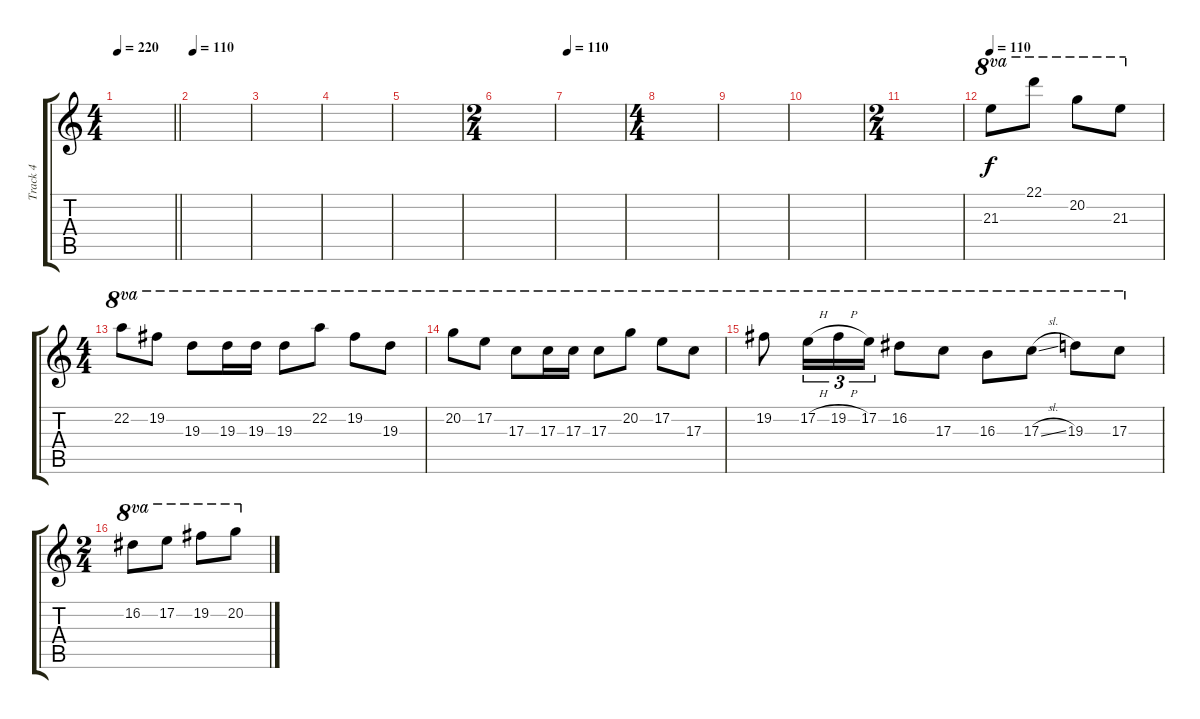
\track ("Track 4" "Track 4") {instrument distortionguitar}
\staff {score tabs}
\tuning (E4 B3 G3 D3 A2 E2) {hide}
\ts (4 4)
\tempo 220
\clef g2
\barLineRight lightlight
\ks c
|
\tempo 110
|
|
|
|
\ts (2 4)
|
\tempo 110
|
\ts (4 4)
|
|
|
\ts (2 4)
|
\tempo 110
21.3.8{ot 8va} 22.1.8{ot 8va} 20.2.8{ot 8va} 21.3.8{ot 8va} |
\ts (4 4)
22.2.8{ot 8va} 19.2.8{ot 8va} 19.3.8{ot 8va} 19.3.16{ot 8va} 19.3.16{ot 8va} 19.3.8{ot 8va} 22.2.8{ot 8va} 19.2.8{ot 8va} 19.3.8{ot 8va} |
20.2.8{ot 8va} 17.2.8{ot 8va} 17.3.8{ot 8va} 17.3.16{ot 8va} 17.3.16{ot 8va} 17.3.8{ot 8va} 20.2.8{ot 8va} 17.2.8{ot 8va} 17.3.8{ot 8va} |
19.2.8{ot 8va} 17.2{h}.16{tu (3 2) ot 8va} 19.2{h}.16{tu (3 2) ot 8va} 17.2.16{tu (3 2) ot 8va} 16.2.8{ot 8va} 17.3.8{ot 8va} 16.3.8{ot 8va} 17.3{sl}.8{ot 8va} 19.3.8{ot 8va} 17.3.8{ot 8va} |
\ts (2 4)
16.2.8{ot 8va} 17.2.8{ot 8va} 19.2.8{ot 8va} 20.2.8{ot 8va}
